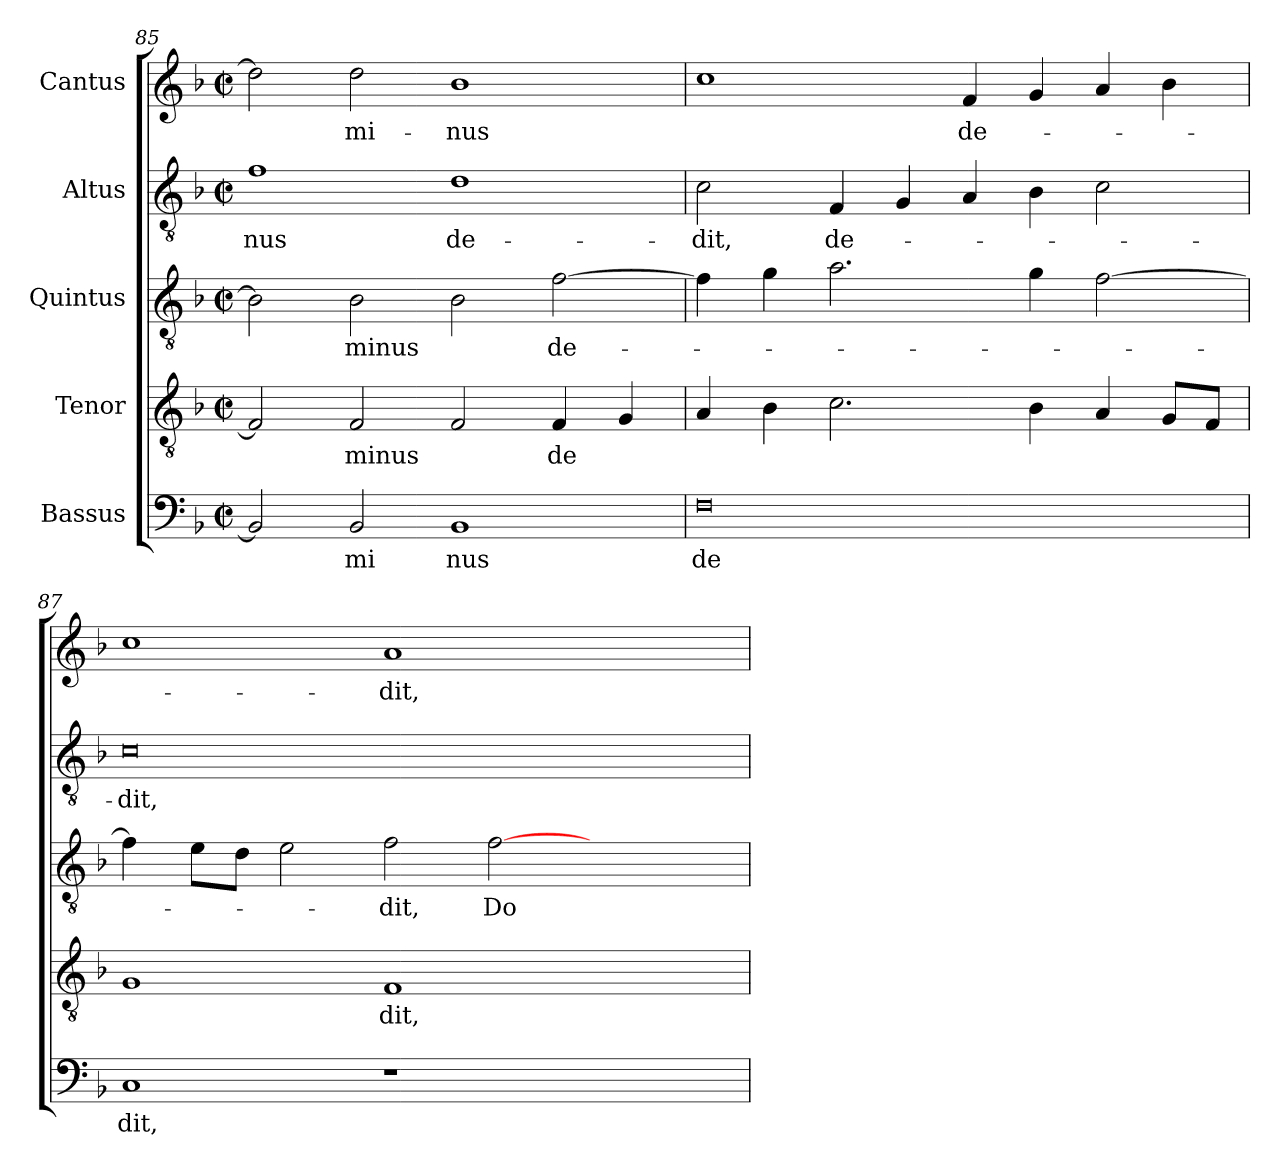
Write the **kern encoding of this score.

**kern	**text	**kern	**text	**kern	**text	**kern	**text	**kern	**text
*part5	*part5	*part4	*part4	*part3	*part3	*part2	*part2	*part1	*part1
*staff5	*staff5	*staff4	*staff4	*staff3	*staff3	*staff2	*staff2	*staff1	*staff1
*I"Bassus	*	*I"Tenor	*	*I"Quintus	*	*I"Altus	*	*I"Cantus	*
!!LO:LB:g=z
*clefF4	*	*clefGv2	*	*clefGv2	*	*clefGv2	*	*clefG2	*
*k[b-]	*	*k[b-]	*	*k[b-]	*	*k[b-]	*	*k[b-]	*
*F:	*	*F:	*	*F:	*	*F:	*	*F:	*
*M2/2	*	*M2/2	*	*M2/2	*	*M2/2	*	*M2/2	*
*met(c|)	*	*met(c|)	*	*met(c|)	*	*met(c|)	*	*met(c|)	*
=85	=85	=85	=85	=85	=85	=85	=85	=85	=85
!	!	!	!	!	!	!	!LO:LY:b:cj	!	!
2BB-/]	.	2F/]	.	2B-\]	.	1f	-nus	2dd\]	.
!	!LO:LY:b:cj	!	!LO:LY:b	!	!LO:LY:b	!	!	!	!LO:LY:b:cj
2BB-/	-mi	2F/	minus	2B-\	-minus	.	.	2dd\	-mi-
!	!LO:LY:b:cj	!	!	!	!	!	!LO:LY:b:cj	!	!LO:LY:b
1BB-	nus	2F/	.	2B-\	.	1d	de-	1b-	-nus
!	!	!	!LO:LY:b:cj	!	!LO:LY:b:cj	!	!	!	!
.	.	4F/	de	[>2f\	de-	.	.	.	.
.	.	4G/	.	.	.	.	.	.	.
=86	=86	=86	=86	=86	=86	=86	=86	=86	=86
!	!LO:LY:b:cj	!	!	!	!	!	!LO:LY:b:cj	!	!
0F	de	4A/	.	4f\]	.	2c\	-dit,	1cc	.
.	.	4B-\	.	4g\	.	.	.	.	.
!	!	!	!	!	!	!	!LO:LY:b:cj	!	!
.	.	2.c\	.	2.a\	.	4F/	de-	.	.
.	.	.	.	.	.	4G/	.	.	.
!	!	!	!	!	!	!	!	!	!LO:LY:b:cj
.	.	.	.	.	.	4A/	.	4f/	de-
.	.	4B-\	.	4g\	.	4B-\	.	4g/	.
.	.	4A/	.	[>2f\	.	2c\	.	4a/	.
.	.	8G/L	.	.	.	.	.	4b-\	.
.	.	8F/J	.	.	.	.	.	.	.
=87	=87	=87	=87	=87	=87	=87	=87	=87	=87
!	!LO:LY:b:cj	!	!	!	!	!	!LO:LY:b:cj	!	!
1C	dit,	1G	.	4f\]	.	0c	-dit,	1cc	.
.	.	.	.	8e\L	.	.	.	.	.
.	.	.	.	8d\J	.	.	.	.	.
.	.	.	.	2e\	.	.	.	.	.
!LO:N:vis=1	!	!	!LO:LY:b:cj	!	!LO:LY:b:cj	!	!	!	!LO:LY:b:cj
0r	.	1F	dit,	2f\	-dit,	.	.	1a	-dit,
!	!	!	!	!	!LO:LY:b	!	!	!	!
.	.	.	.	[>2f\	Do-	.	.	.	.
.	.	1ryy	.	1ryy	.	1ryy	.	1ryy	.
=	=	=	=	=	=	=	=	=	=
*-	*-	*-	*-	*-	*-	*-	*-	*-	*-
